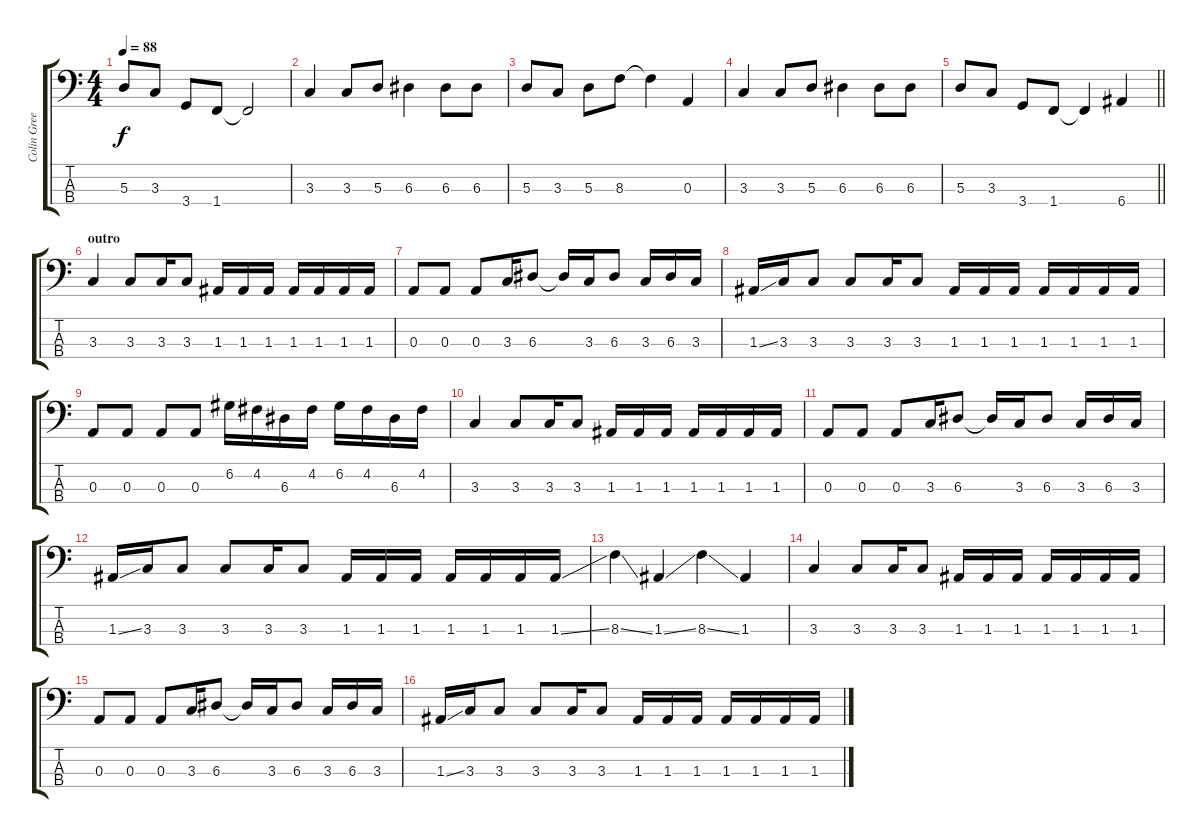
\track ("Colin Greenwood" "Colin Gree") {instrument electricbassfinger}
\staff {score tabs}
\tuning (G2 D2 A1 E1) {hide}
\ts (4 4)
\tempo 88
\clef f4
\ks c
5.3.8{dy f} 3.3.8 3.4.8 1.4.8 1.4{t}.2 |
3.3.4 3.3.8 5.3.8 6.3.4 6.3.8 6.3.8 |
5.3.8 3.3.8 5.3.8 8.3.8 8.3{t}.4 0.3.4 |
3.3.4 3.3.8 5.3.8 6.3.4 6.3.8 6.3.8 |
\barLineRight lightlight
5.3.8 3.3.8 3.4.8 1.4.8 1.4{t}.4 6.4.4 |
\section ("" "outro")
3.3.4 3.3.8 3.3.16 3.3.8 1.3.16 1.3.16 1.3.16 1.3.16 1.3.16 1.3.16 1.3.16 |
0.3.8 0.3.8 0.3.8 3.3.16 6.3.8 6.3{t}.16 3.3.16 6.3.8 3.3.16 6.3.16 3.3.16 |
1.3{ss}.16 3.3.16 3.3.8 3.3.8 3.3.16 3.3.8 1.3.16 1.3.16 1.3.16 1.3.16 1.3.16 1.3.16 1.3.16 |
0.3.8 0.3.8 0.3.8 0.3.8 6.2.16 4.2.16 6.3.16 4.2.16 6.2.16 4.2.16 6.3.16 4.2.16 |
3.3.4 3.3.8 3.3.16 3.3.8 1.3.16 1.3.16 1.3.16 1.3.16 1.3.16 1.3.16 1.3.16 |
0.3.8 0.3.8 0.3.8 3.3.16 6.3.8 6.3{t}.16 3.3.16 6.3.8 3.3.16 6.3.16 3.3.16 |
1.3{ss}.16 3.3.16 3.3.8 3.3.8 3.3.16 3.3.8 1.3.16 1.3.16 1.3.16 1.3.16 1.3.16 1.3.16 1.3{ss}.16 |
8.3{ss}.4 1.3{ss}.4 8.3{ss}.4 1.3.4 |
3.3.4 3.3.8 3.3.16 3.3.8 1.3.16 1.3.16 1.3.16 1.3.16 1.3.16 1.3.16 1.3.16 |
0.3.8 0.3.8 0.3.8 3.3.16 6.3.8 6.3{t}.16 3.3.16 6.3.8 3.3.16 6.3.16 3.3.16 |
1.3{ss}.16 3.3.16 3.3.8 3.3.8 3.3.16 3.3.8 1.3.16 1.3.16 1.3.16 1.3.16 1.3.16 1.3.16 1.3.16
